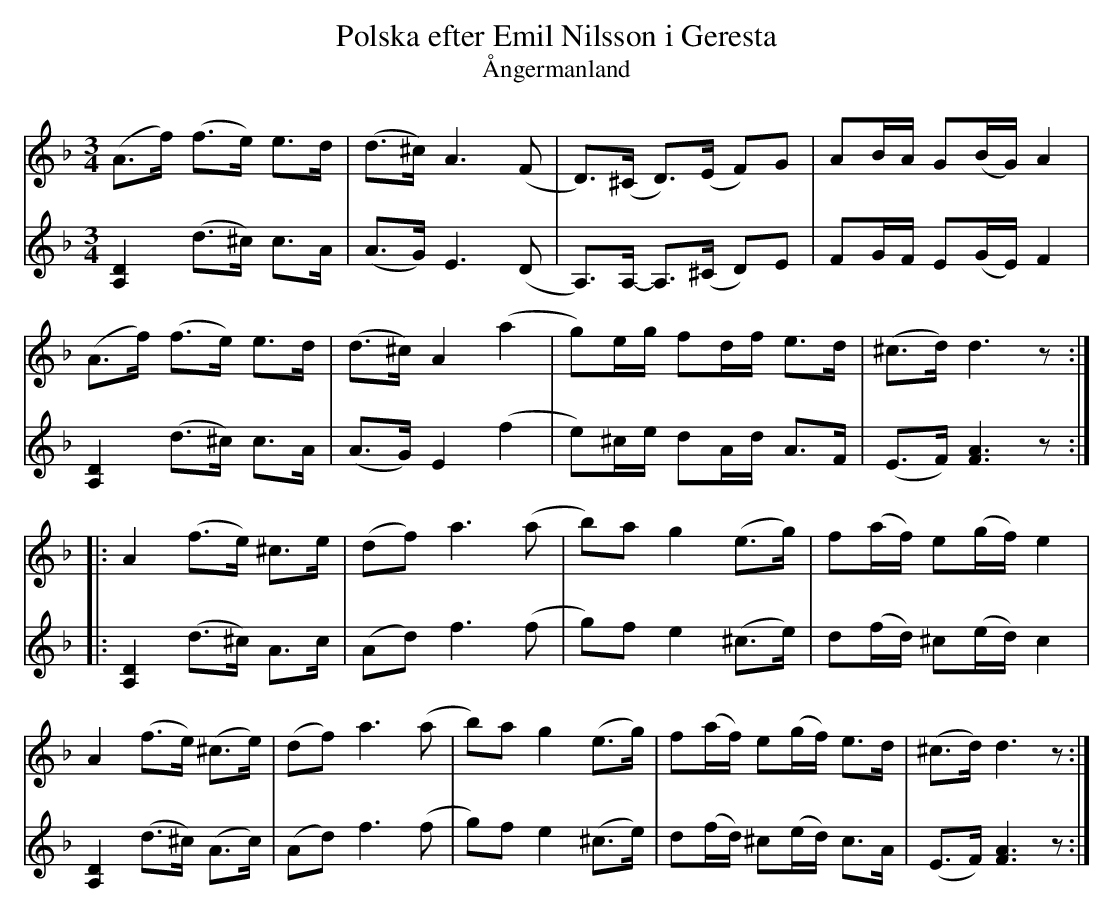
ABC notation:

X:1
T:Polska efter Emil Nilsson i Geresta
T:Ångermanland
M:3/4
L:1/8
K:Dm
V:1
(A>f) (f>e) e>d|(d>^c) A3 (F|D>)(^C D>)(E F)G|AB/A/ G(B/G/) A2|!
(A>f) (f>e) e>d|(d>^c) A2 (a2|g)e/g/ fd/f/ e>d|(^c>d) d3z::!
A2 (f>e) ^c>e|(df) a3(a|b)a g2 (e>g)|f(a/f/) e(g/f/) e2|!
A2 (f>e) (^c>e)|(df) a3(a|b)a g2 (e>g)|f(a/f/) e(g/f/) e>d|(^c>d) d3z:|]
V:2
[A,2D2] (d>^c) c>A|(A>G) E3 (D|A,>)A,- A,>(^C D)E|FG/F/ E(G/E/) F2|!
[A,2D2] (d>^c) c>A|(A>G) E2 (f2|e)^c/e/ dA/d/ A>F|(E>F) [F3A3]z::!
[A,2D2] (d>^c) A>c|(Ad) f3 (f|g)f e2 (^c>e)|d(f/d/) ^c(e/d/) c2|!
[A,2D2] (d>^c) (A>c)|(Ad) f3 (f|g)f e2 (^c>e)|d(f/d/) ^c(e/d/) c>A|(E>F) [F3A3]z:|]
